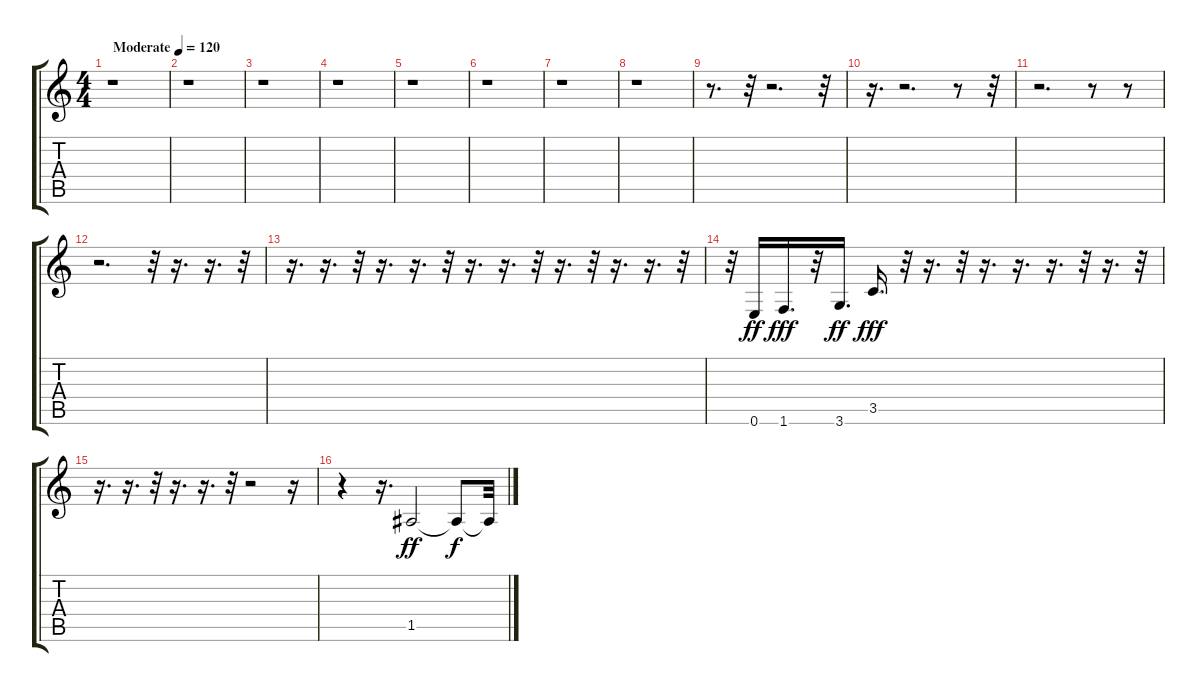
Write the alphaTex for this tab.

\track "" {instrument synthbass2}
\staff {score tabs}
\tuning (E4 B3 G3 D3 A2 E2) {hide}
\ts (4 4)
\tempo (120 "Moderate")
\clef g2
\ks c
r.1{dy ff instrument synthbass2} |
r.1 |
r.1 |
r.1 |
r.1 |
r.1 |
r.1 |
r.1 |
r.8{d} r.32 r.2{d volume 12} r.32 |
r.16{d} r.2{d} r.8 r.32 |
r.2{d} r.8 r.8 |
r.2{d} r.32 r.16{d} r.16{d} r.32 |
r.16{d} r.16{d} r.32 r.16{d} r.16{d} r.32 r.16{d} r.16{d} r.32 r.16{d} r.32 r.16{d} r.16{d} r.32 |
r.32 0.6.16 1.6.16{d dy fff} r.32 3.6.16{d dy ff} 3.5.16{d dy fff} r.32 r.16{d} r.32 r.16{d} r.16{d} r.16{d} r.32 r.16{d} r.32 |
r.16{d} r.16{d} r.32 r.16{d} r.16{d} r.32 r.2 r.16 |
r.4 r.16{d} 1.5.2{dy ff} 1.5{t}.8{dy f} 1.5{t}.32
